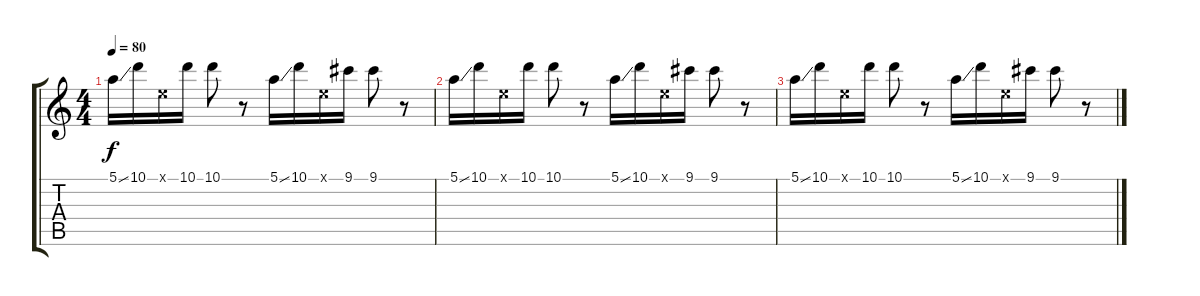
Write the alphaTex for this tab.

\track "" {instrument acousticguitarsteel}
\staff {score tabs}
\tuning (E4 B3 G3 D3 A2 E2) {hide}
\ts (4 4)
\tempo 80
\clef g2
\ks c
5.1{ss}.16{dy f volume 10} 10.1.16 0.1{x}.16 10.1.16 10.1.8 r.8 5.1{ss}.16 10.1.16 0.1{x}.16 9.1.16 9.1.8 r.8 |
5.1{ss}.16{volume 10} 10.1.16 0.1{x}.16 10.1.16 10.1.8 r.8 5.1{ss}.16 10.1.16 0.1{x}.16 9.1.16 9.1.8 r.8 |
5.1{ss}.16{volume 10} 10.1.16 0.1{x}.16 10.1.16 10.1.8 r.8 5.1{ss}.16 10.1.16 0.1{x}.16 9.1.16 9.1.8 r.8
